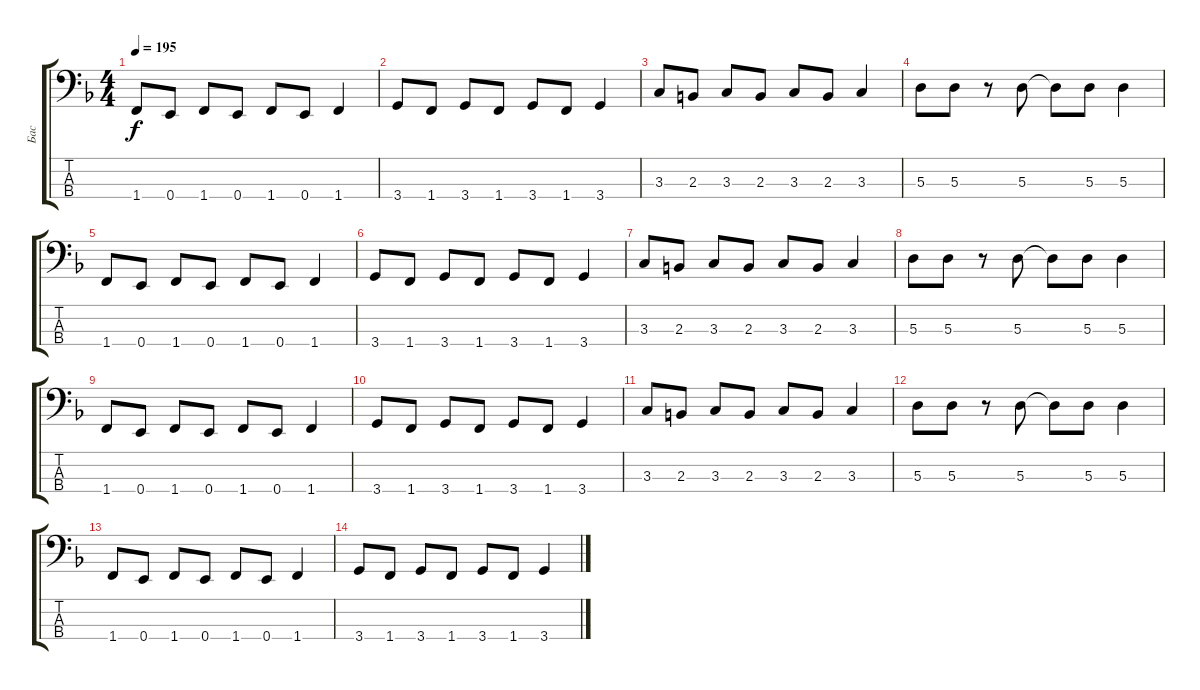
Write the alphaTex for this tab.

\track ("Бас" "Бас") {instrument electricbassfinger}
\staff {score tabs}
\tuning (G2 D2 A1 E1) {hide}
\ts (4 4)
\tempo 195
\clef f4
\ks f
1.4.8{dy f} 0.4.8 1.4.8 0.4.8 1.4.8 0.4.8 1.4.4 |
3.4.8 1.4.8 3.4.8 1.4.8 3.4.8 1.4.8 3.4.4 |
3.3.8 2.3.8 3.3.8 2.3.8 3.3.8 2.3.8 3.3.4 |
5.3.8 5.3.8 r.8 5.3.8 5.3{t}.8 5.3.8 5.3.4 |
1.4.8 0.4.8 1.4.8 0.4.8 1.4.8 0.4.8 1.4.4 |
3.4.8 1.4.8 3.4.8 1.4.8 3.4.8 1.4.8 3.4.4 |
3.3.8 2.3.8 3.3.8 2.3.8 3.3.8 2.3.8 3.3.4 |
5.3.8 5.3.8 r.8 5.3.8 5.3{t}.8 5.3.8 5.3.4 |
1.4.8 0.4.8 1.4.8 0.4.8 1.4.8 0.4.8 1.4.4 |
3.4.8 1.4.8 3.4.8 1.4.8 3.4.8 1.4.8 3.4.4 |
3.3.8 2.3.8 3.3.8 2.3.8 3.3.8 2.3.8 3.3.4 |
5.3.8 5.3.8 r.8 5.3.8 5.3{t}.8 5.3.8 5.3.4 |
1.4.8 0.4.8 1.4.8 0.4.8 1.4.8 0.4.8 1.4.4 |
3.4.8 1.4.8 3.4.8 1.4.8 3.4.8 1.4.8 3.4.4
